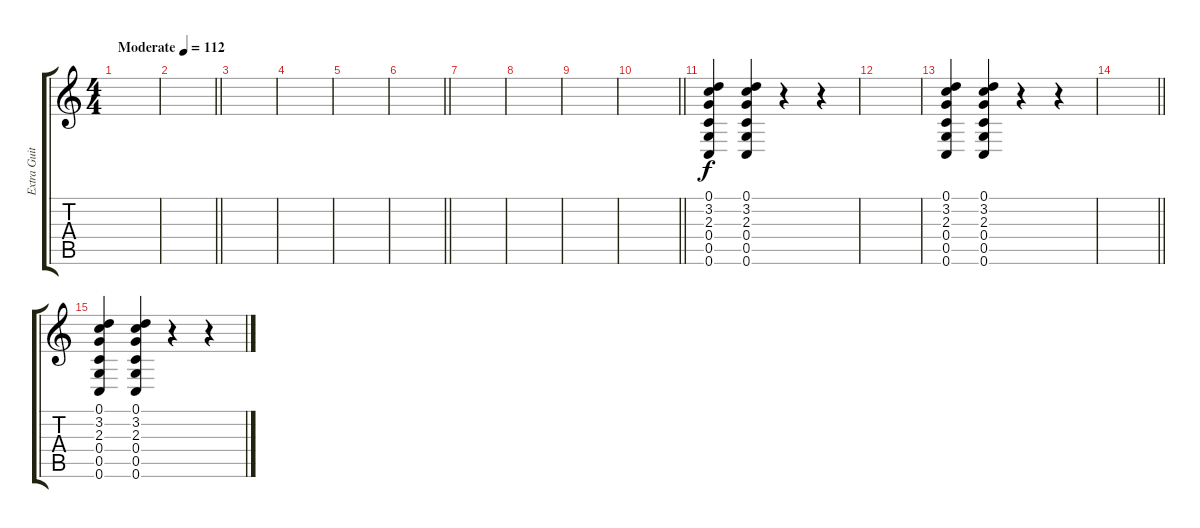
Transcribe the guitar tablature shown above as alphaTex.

\track ("Extra Guitar 2" "Extra Guit") {instrument distortionguitar}
\staff {score tabs}
\tuning (D4 A3 F3 C3 G2 C2) {hide}
\ts (4 4)
\tempo (112 "Moderate")
\clef g2
\ks c
|
\barLineRight lightlight
|
|
|
|
\barLineRight lightlight
|
|
|
|
\barLineRight lightlight
|
(0.1 3.2 2.3 0.4 0.5 0.6).4{balance 8 instrument taikodrum} (0.1 3.2 2.3 0.4 0.5 0.6).4 r.4 r.4 |
|
(0.1 3.2 2.3 0.4 0.5 0.6).4 (0.1 3.2 2.3 0.4 0.5 0.6).4 r.4 r.4 |
\barLineRight lightlight
|
(0.1 3.2 2.3 0.4 0.5 0.6).4 (0.1 3.2 2.3 0.4 0.5 0.6).4 r.4 r.4
